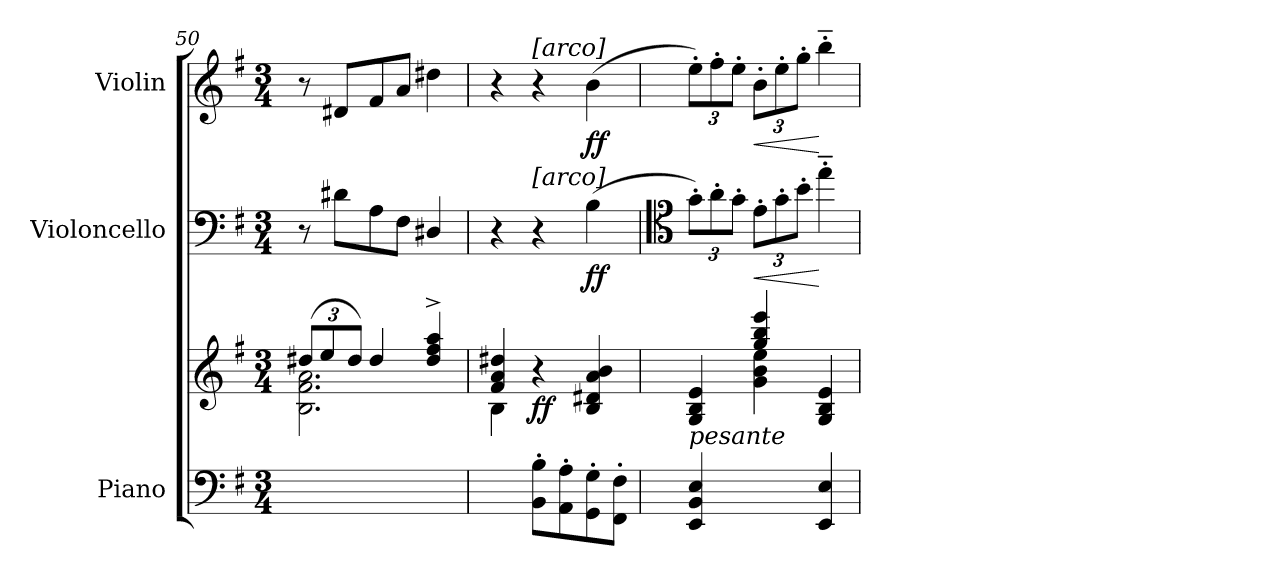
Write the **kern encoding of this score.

**kern	**kern	**dynam	**kern	**dynam	**kern	**dynam
*part3	*part3	*part3	*part2	*part2	*part1	*part1
*staff4	*staff3	*staff3/4	*staff2	*staff2	*staff1	*staff1
*I"Piano	*	*	*I"Violoncello	*	*I"Violin	*
*I'Pno.	*	*	*I'Vc.	*	*I'Vln.	*
*clefF4	*clefG2	*	*clefF4	*	*clefG2	*
*k[f#]	*k[f#]	*	*k[f#]	*	*k[f#]	*
*M3/4	*M3/4	*	*M3/4	*	*M3/4	*
*	*Xbrackettup	*	*	*	*	*
=50	=50	=50	=50	=50	=50	=50
*	*^	*	*	*	*	*
2.ryy	(12dd#X/L	2.B\ 2.f#\ 2.a\	.	8r	.	8r	.
.	12ee/	.	.	.	.	.	.
.	.	.	.	8d#X\L	.	8d#X/L	.
.	12dd#/J)	.	.	.	.	.	.
.	4dd#/	.	.	8A\	.	8f#/	.
.	.	.	.	8F#\J	.	8a/J	.
.	4dd#/^ 4ff#/^ 4aa/^	.	.	4D#X/	.	4dd#X\	.
=51	=51	=51	=51	=51	=51	=51	=51
4ryy	4f#/ 4a/ 4dd#X/	4B\	.	4r	.	4r	.
!	!	!	!	!	!	!LO:TX:a:t=[arco]	!
!	!	!	!	!LO:TX:a:t=[arco]	!	!	!
!	!	!	!LO:DY:b	!	!	!	!
8BB\' 8B\'L	4r	2ryy	ff	4r	.	4r	.
8AA\' 8A\'	.	.	.	.	.	.	.
!	!	!	!	!	!LO:DY:b	!	!LO:DY:b
8GG\' 8G\'	4B/ 4d#X/ 4a/ 4b/	.	.	(4B\	ff	(4b\	ff
8FF#\' 8F#\'J	.	.	.	.	.	.	.
!!LO:PB:g=z
=52	=52	=52	=52	=52	=52	=52	=52
*	*	*	*	*clefC4	*	*	*
*	*	*	*	*Xbrackettup	*	*Xbrackettup	*
!	!LO:TX:b:i:t=pesante	!	!	!	!	!	!
4EE/ 4BB/ 4E/	4G/ 4B/ 4e/	4ryy	.	12g'\L)	.	12ee'\L)	.
.	.	.	.	12a'\	.	12ff#'\	.
.	.	.	.	12g'\J	.	12ee'\J	.
!	!	!	!	!	!LO:HP:b	!	!LO:HP:b
4ryy	4gg/ 4bb/ 4eee/	4g\ 4b\ 4ee\	.	12e'\L	<	12b'\L	<
.	.	.	.	12g'\	.	12ee'\	.
.	.	.	.	12b'\J	.	12gg'\J	.
4EE/ 4E/	4G/ 4B/ 4e/	4ryy	.	4ee'~\	[	4bb'~\	[
*	*v	*v	*	*	*	*	*
=	=	=	=	=	=	=
*-	*-	*-	*-	*-	*-	*-
